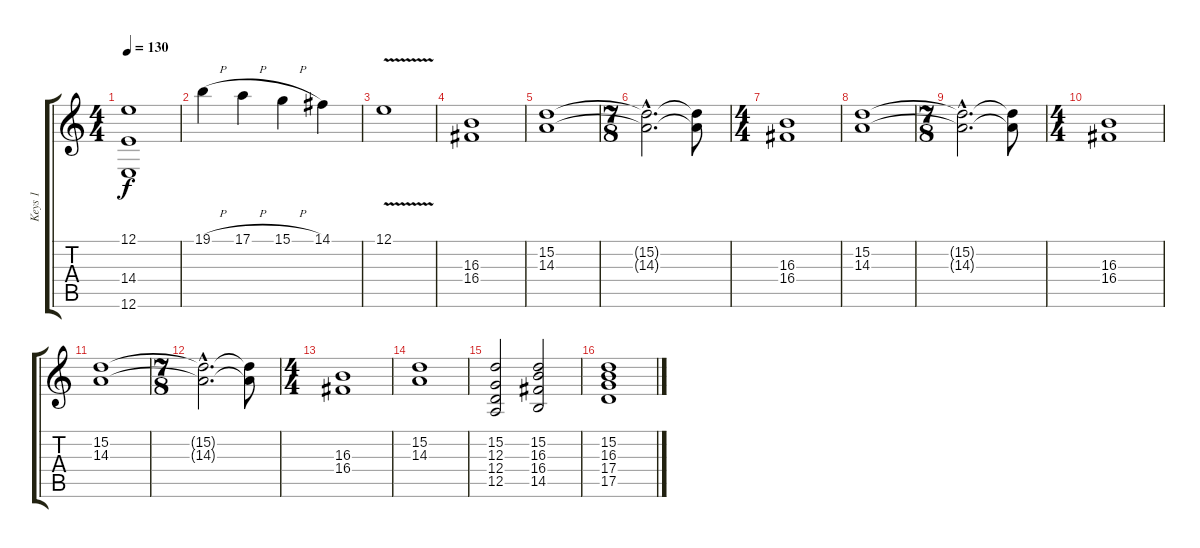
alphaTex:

\track ("Keys 1" "Keys 1") {instrument synthstrings1}
\staff {score tabs}
\tuning (E4 B3 G3 D3 A2 E2) {hide}
\ts (4 4)
\tempo 130
\clef g2
\ks c
(12.1{t} 14.4{t} 12.6{t}).1{dy f} |
19.1{h}.4 17.1{h}.4 15.1{h}.4 14.1.4 |
12.1{v}.1 |
(16.3 16.4).1 |
(15.2 14.3).1 |
\ts (7 8)
(15.2{hac t} 14.3{hac t}).2{d} (15.2{t} 14.3{t}).8 |
\ts (4 4)
(16.3 16.4).1 |
(15.2 14.3).1 |
\ts (7 8)
(15.2{hac t} 14.3{hac t}).2{d} (15.2{t} 14.3{t}).8 |
\ts (4 4)
(16.3 16.4).1 |
(15.2 14.3).1 |
\ts (7 8)
(15.2{hac t} 14.3{hac t}).2{d} (15.2{t} 14.3{t}).8 |
\ts (4 4)
(16.3 16.4).1 |
(15.2 14.3).1 |
(15.2 12.3 12.4 12.5).2 (15.2 16.3 16.4 14.5).2 |
(15.2 16.3 17.4 17.5).1
